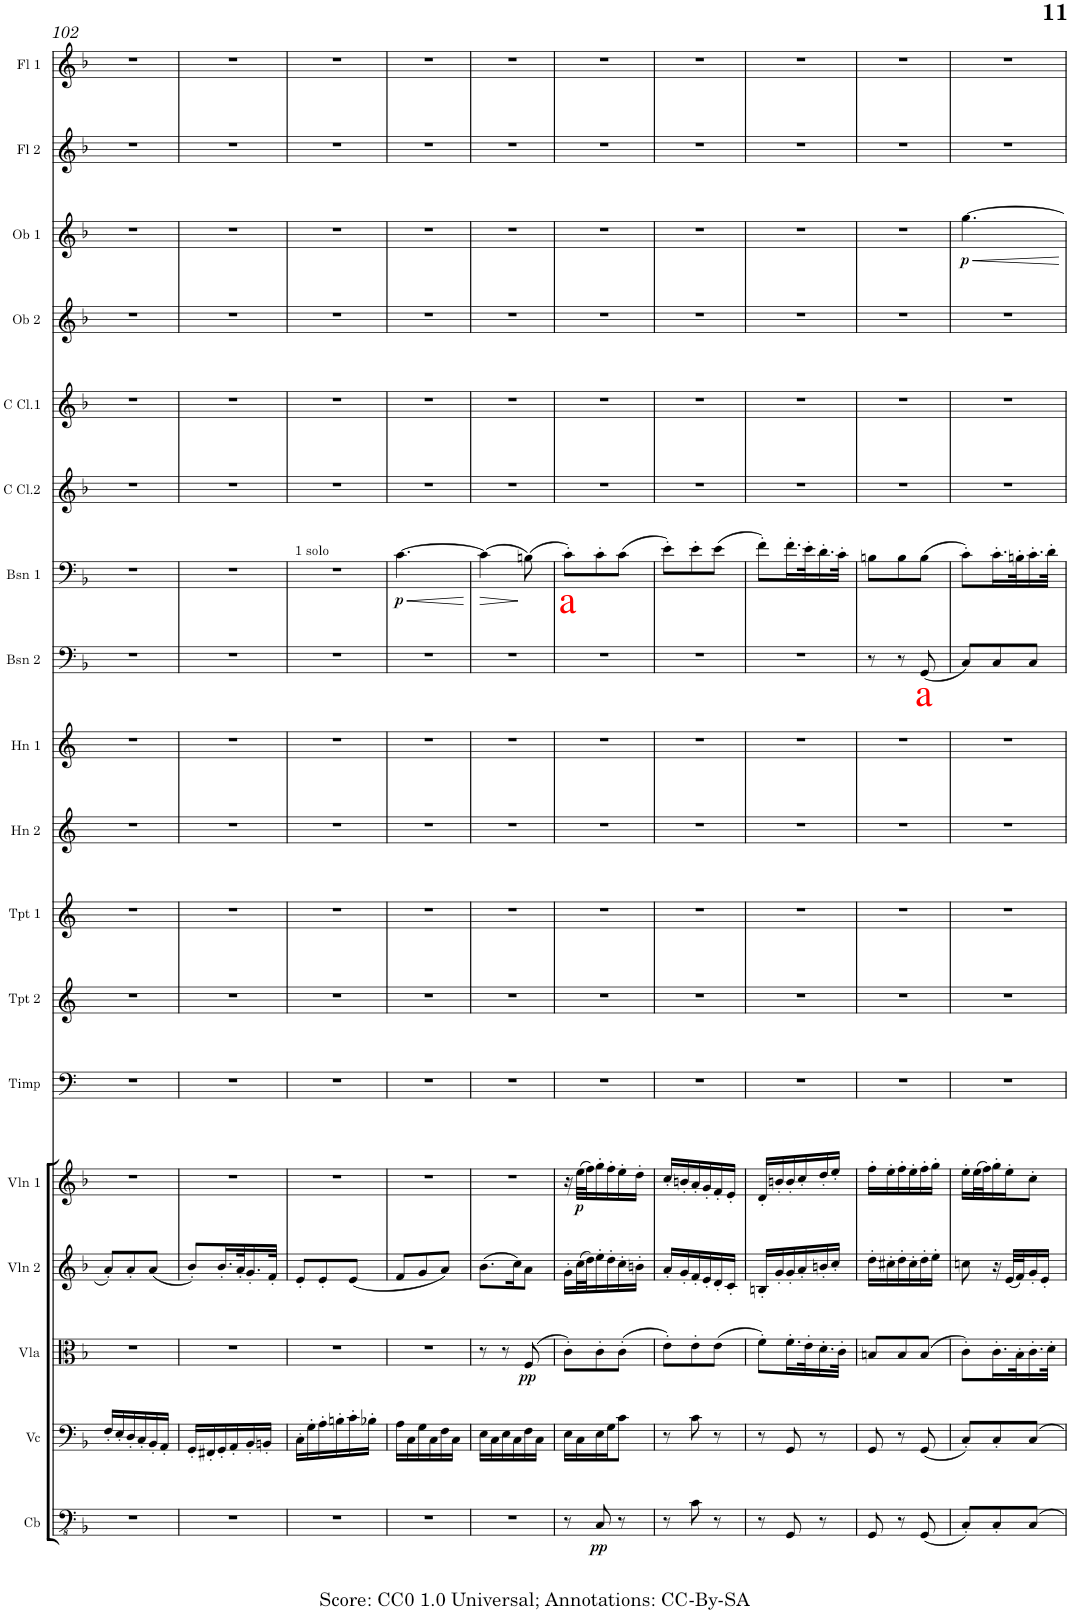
**kern	**dynam	**kern	**kern	**dynam	**kern	**kern	**dynam	**kern	**kern	**kern	**kern	**kern	**kern	**text	**kern	**text	**dynam	**kern	**kern	**kern	**kern	**dynam	**kern	**kern
*part18	*part18	*part17	*part16	*part16	*part15	*part14	*part14	*part13	*part12	*part11	*part10	*part9	*part8	*part8	*part7	*part7	*part7	*part6	*part5	*part4	*part3	*part3	*part2	*part1
*staff18	*staff18	*staff17	*staff16	*staff16	*staff15	*staff14	*staff14	*staff13	*staff12	*staff11	*staff10	*staff9	*staff8	*staff8	*staff7	*staff7	*staff7	*staff6	*staff5	*staff4	*staff3	*staff3	*staff2	*staff1
*I"Contrabass	*	*I"Violoncello	*I"Viola	*	*I"Violin 2	*I"Violin 1	*	*I"Timpani	*I"C Trumpet 2	*I"C Trumpet 1	*I"F Horn 2	*I"F Horn 1	*I"Bassoon 2	*	*I"Bassoon 1	*	*	*I"C Clarinet 2	*I"C Clarinet 1	*I"Oboe 2	*I"Oboe 1	*	*I"Flute 2	*I"Flute 1
*I'Cb	*	*I'Vc	*I'Vla	*	*I'Vln 2	*I'Vln 1	*	*I'Timp	*I'Tpt 2	*I'Tpt 1	*I'Hn 2	*I'Hn 1	*I'Bsn 2	*	*I'Bsn 1	*	*	*I'C Cl.2	*I'C Cl.1	*I'Ob 2	*I'Ob 1	*	*I'Fl 2	*I'Fl 1
!!LO:PB:g=z
*clefFv4	*	*clefF4	*clefC3	*	*clefG2	*clefG2	*	*clefF4	*clefG2	*clefG2	*clefG2	*clefG2	*clefF4	*	*clefF4	*	*	*clefG2	*clefG2	*clefG2	*clefG2	*	*clefG2	*clefG2
*	*	*	*	*	*	*	*	*	*	*	*Trd4c7	*Trd4c7	*	*	*	*	*	*Trd1c2	*Trd1c2	*	*	*	*	*
*k[b-]	*	*k[b-]	*k[b-]	*	*k[b-]	*k[b-]	*	*k[]	*k[]	*k[]	*k[]	*k[]	*k[b-]	*	*k[b-]	*	*	*k[b-]	*k[b-]	*k[b-]	*k[b-]	*	*k[b-]	*k[b-]
*F:	*	*F:	*F:	*	*F:	*F:	*	*	*	*	*	*	*F:	*	*F:	*	*	*F:	*F:	*F:	*F:	*	*F:	*F:
*M3/8	*	*M3/8	*M3/8	*	*M3/8	*M3/8	*	*M3/8	*M3/8	*M3/8	*M3/8	*M3/8	*M3/8	*	*M3/8	*	*	*M3/8	*M3/8	*M3/8	*M3/8	*	*M3/8	*M3/8
=102	=102	=102	=102	=102	=102	=102	=102	=102	=102	=102	=102	=102	=102	=102	=102	=102	=102	=102	=102	=102	=102	=102	=102	=102
4.r	.	16F'/LL	4.r	.	8a'/L	4.r	.	4.r	4.r	4.r	4.r	4.r	4.r	.	4.r	.	.	4.r	4.r	4.r	4.r	.	4.r	4.r
.	.	16E'/	.	.	.	.	.	.	.	.	.	.	.	.	.	.	.	.	.	.	.	.	.	.
.	.	16D'/	.	.	8a'/	.	.	.	.	.	.	.	.	.	.	.	.	.	.	.	.	.	.	.
.	.	16C'/	.	.	.	.	.	.	.	.	.	.	.	.	.	.	.	.	.	.	.	.	.	.
.	.	16BB-'/	.	.	(8a/J	.	.	.	.	.	.	.	.	.	.	.	.	.	.	.	.	.	.	.
.	.	16AA'/JJ	.	.	.	.	.	.	.	.	.	.	.	.	.	.	.	.	.	.	.	.	.	.
=103	=103	=103	=103	=103	=103	=103	=103	=103	=103	=103	=103	=103	=103	=103	=103	=103	=103	=103	=103	=103	=103	=103	=103	=103
4.r	.	16GG'/LL	4.r	.	8b-'/L)	4.r	.	4.r	4.r	4.r	4.r	4.r	4.r	.	4.r	.	.	4.r	4.r	4.r	4.r	.	4.r	4.r
.	.	16FF#X'/	.	.	.	.	.	.	.	.	.	.	.	.	.	.	.	.	.	.	.	.	.	.
.	.	16GG'/	.	.	16.b-'/L	.	.	.	.	.	.	.	.	.	.	.	.	.	.	.	.	.	.	.
.	.	16AA'/	.	.	.	.	.	.	.	.	.	.	.	.	.	.	.	.	.	.	.	.	.	.
.	.	.	.	.	32a'/K	.	.	.	.	.	.	.	.	.	.	.	.	.	.	.	.	.	.	.
.	.	16BB-'/	.	.	16.g'/	.	.	.	.	.	.	.	.	.	.	.	.	.	.	.	.	.	.	.
.	.	16BBn'/JJ	.	.	.	.	.	.	.	.	.	.	.	.	.	.	.	.	.	.	.	.	.	.
.	.	.	.	.	32f'/JJk	.	.	.	.	.	.	.	.	.	.	.	.	.	.	.	.	.	.	.
=104	=104	=104	=104	=104	=104	=104	=104	=104	=104	=104	=104	=104	=104	=104	=104	=104	=104	=104	=104	=104	=104	=104	=104	=104
!	!	!	!	!	!	!	!	!	!	!	!	!	!	!	!LO:TX:a:t=1 solo	!	!	!	!	!	!	!	!	!
4.r	.	16C'\LL	4.r	.	8e'/L	4.r	.	4.r	4.r	4.r	4.r	4.r	4.r	.	4.r	.	.	4.r	4.r	4.r	4.r	.	4.r	4.r
.	.	16G'\	.	.	.	.	.	.	.	.	.	.	.	.	.	.	.	.	.	.	.	.	.	.
.	.	16A'\	.	.	8e'/	.	.	.	.	.	.	.	.	.	.	.	.	.	.	.	.	.	.	.
.	.	16Bn'\	.	.	.	.	.	.	.	.	.	.	.	.	.	.	.	.	.	.	.	.	.	.
.	.	16c'\	.	.	(8e/J	.	.	.	.	.	.	.	.	.	.	.	.	.	.	.	.	.	.	.
.	.	16B-X'\JJ	.	.	.	.	.	.	.	.	.	.	.	.	.	.	.	.	.	.	.	.	.	.
=105	=105	=105	=105	=105	=105	=105	=105	=105	=105	=105	=105	=105	=105	=105	=105	=105	=105	=105	=105	=105	=105	=105	=105	=105
!	!	!	!	!	!	!	!	!	!	!	!	!	!	!	!	!	!LO:HP:b	!	!	!	!	!	!	!
!	!	!	!	!	!	!	!	!	!	!	!	!	!	!	!	!	!LO:DY:n=1:b	!	!	!	!	!	!	!
4.r	.	16A\LL	4.r	.	8f/L	4.r	.	4.r	4.r	4.r	4.r	4.r	4.r	.	[4.c\	.	< p	4.r	4.r	4.r	4.r	.	4.r	4.r
.	.	16C\	.	.	.	.	.	.	.	.	.	.	.	.	.	.	.	.	.	.	.	.	.	.
.	.	16G\	.	.	8g/	.	.	.	.	.	.	.	.	.	.	.	.	.	.	.	.	.	.	.
.	.	16C\	.	.	.	.	.	.	.	.	.	.	.	.	.	.	.	.	.	.	.	.	.	.
.	.	16F\	.	.	8a/J)	.	.	.	.	.	.	.	.	.	.	.	.	.	.	.	.	.	.	.
.	.	16C\JJ	.	.	.	.	.	.	.	.	.	.	.	.	.	.	.	.	.	.	.	.	.	.
.	.	.	.	.	.	.	.	.	.	.	.	.	.	.	.	.	[	.	.	.	.	.	.	.
=106	=106	=106	=106	=106	=106	=106	=106	=106	=106	=106	=106	=106	=106	=106	=106	=106	=106	=106	=106	=106	=106	=106	=106	=106
!	!	!	!	!	!	!	!	!	!	!	!	!	!	!	!	!	!LO:HP:b	!	!	!	!	!	!	!
4.r	.	16E\LL	8r	.	(8.b-\L	4.r	.	4.r	4.r	4.r	4.r	4.r	4.r	.	(4c\]	.	>	4.r	4.r	4.r	4.r	.	4.r	4.r
.	.	16C\	.	.	.	.	.	.	.	.	.	.	.	.	.	.	.	.	.	.	.	.	.	.
.	.	16E\	8r	.	.	.	.	.	.	.	.	.	.	.	.	.	.	.	.	.	.	.	.	.
.	.	16C\	.	.	16cc\K)	.	.	.	.	.	.	.	.	.	.	.	.	.	.	.	.	.	.	.
!	!	!	!	!LO:DY:b	!	!	!	!	!	!	!	!	!	!	!	!	!	!	!	!	!	!	!	!
.	.	16F\	(8F/	pp	8a\J	.	.	.	.	.	.	.	.	.	(8Bn\)	.	]	.	.	.	.	.	.	.
.	.	16C\JJ	.	.	.	.	.	.	.	.	.	.	.	.	.	.	.	.	.	.	.	.	.	.
=107	=107	=107	=107	=107	=107	=107	=107	=107	=107	=107	=107	=107	=107	=107	=107	=107	=107	=107	=107	=107	=107	=107	=107	=107
!	!	!	!	!	!	!	!	!	!	!	!	!	!	!	!	!LO:LY:b:color=#FF0000	!	!	!	!	!	!	!	!
8r	.	16E\LL	8c'\L)	.	16g'\LL	16r	.	4.r	4.r	4.r	4.r	4.r	4.r	.	8c'\L)	a	.	4.r	4.r	4.r	4.r	.	4.r	4.r
!	!	!	!	!	!	!	!LO:DY:b	!	!	!	!	!	!	!	!	!	!	!	!	!	!	!	!	!
.	.	16C\	.	.	(32cc\L	(32ee\LLL	p	.	.	.	.	.	.	.	.	.	.	.	.	.	.	.	.	.
.	.	.	.	.	32dd\J)	32ff\J)	.	.	.	.	.	.	.	.	.	.	.	.	.	.	.	.	.	.
!	!LO:DY:b	!	!	!	!	!	!	!	!	!	!	!	!	!	!	!	!	!	!	!	!	!	!	!
8CC/	pp	16E\	8c'\	.	16ee'\	16gg'\	.	.	.	.	.	.	.	.	8c'\	.	.	.	.	.	.	.	.	.
.	.	16G\J	.	.	16dd'\	16ff'\	.	.	.	.	.	.	.	.	.	.	.	.	.	.	.	.	.	.
8r	.	8c\J	(8c'\J	.	16cc'\	16ee'\	.	.	.	.	.	.	.	.	(8c\J	.	.	.	.	.	.	.	.	.
.	.	.	.	.	16bn'\JJ	16dd'\JJ	.	.	.	.	.	.	.	.	.	.	.	.	.	.	.	.	.	.
=108	=108	=108	=108	=108	=108	=108	=108	=108	=108	=108	=108	=108	=108	=108	=108	=108	=108	=108	=108	=108	=108	=108	=108	=108
8r	.	8r	8e'\L)	.	16a'/LL	16cc'/LL	.	4.r	4.r	4.r	4.r	4.r	4.r	.	8e'\L)	.	.	4.r	4.r	4.r	4.r	.	4.r	4.r
.	.	.	.	.	16g'/	16bn'/	.	.	.	.	.	.	.	.	.	.	.	.	.	.	.	.	.	.
8C\	.	8c\	8e'\	.	16f'/	16a'/	.	.	.	.	.	.	.	.	8e'\	.	.	.	.	.	.	.	.	.
.	.	.	.	.	16e'/	16g'/	.	.	.	.	.	.	.	.	.	.	.	.	.	.	.	.	.	.
8r	.	8r	(8e\J	.	16d'/	16f'/	.	.	.	.	.	.	.	.	(8e\J	.	.	.	.	.	.	.	.	.
.	.	.	.	.	16c'/JJ	16e'/JJ	.	.	.	.	.	.	.	.	.	.	.	.	.	.	.	.	.	.
=109	=109	=109	=109	=109	=109	=109	=109	=109	=109	=109	=109	=109	=109	=109	=109	=109	=109	=109	=109	=109	=109	=109	=109	=109
8r	.	8r	8f'\L)	.	16Bn'/LL	16d'/LL	.	4.r	4.r	4.r	4.r	4.r	4.r	.	8f'\L)	.	.	4.r	4.r	4.r	4.r	.	4.r	4.r
.	.	.	.	.	16g'/	16bn'/	.	.	.	.	.	.	.	.	.	.	.	.	.	.	.	.	.	.
8GGG/	.	8GG/	16.f'\L	.	16g'/	16b'/	.	.	.	.	.	.	.	.	16.f'\L	.	.	.	.	.	.	.	.	.
.	.	.	.	.	16a'/	16cc'/	.	.	.	.	.	.	.	.	.	.	.	.	.	.	.	.	.	.
.	.	.	32e'\K	.	.	.	.	.	.	.	.	.	.	.	32e'\K	.	.	.	.	.	.	.	.	.
8r	.	8r	16.d'\	.	16bn'/	16dd'/	.	.	.	.	.	.	.	.	16.d'\	.	.	.	.	.	.	.	.	.
.	.	.	.	.	16cc'/JJ	16ee'/JJ	.	.	.	.	.	.	.	.	.	.	.	.	.	.	.	.	.	.
.	.	.	32c'\JJk	.	.	.	.	.	.	.	.	.	.	.	32c'\JJk	.	.	.	.	.	.	.	.	.
=110	=110	=110	=110	=110	=110	=110	=110	=110	=110	=110	=110	=110	=110	=110	=110	=110	=110	=110	=110	=110	=110	=110	=110	=110
8GGG/	.	8GG/	8Bn/L	.	16dd'\LL	16ff'\LL	.	4.r	4.r	4.r	4.r	4.r	8r	.	8Bn\L	.	.	4.r	4.r	4.r	4.r	.	4.r	4.r
.	.	.	.	.	16cc#X'\	16ee'\	.	.	.	.	.	.	.	.	.	.	.	.	.	.	.	.	.	.
8r	.	8r	8B/	.	16dd'\	16ff'\	.	.	.	.	.	.	8r	.	8B\	.	.	.	.	.	.	.	.	.
.	.	.	.	.	16cc#'\	16ee'\	.	.	.	.	.	.	.	.	.	.	.	.	.	.	.	.	.	.
!	!	!	!	!	!	!	!	!	!	!	!	!	!	!LO:LY:b:color=#FF0000	!	!	!	!	!	!	!	!	!	!
(8GGG/	.	(8GG/	(8B/J	.	16dd'\	16ff'\	.	.	.	.	.	.	(8GG/	a	(8B\J	.	.	.	.	.	.	.	.	.
.	.	.	.	.	16ee'\JJ	16gg'\JJ	.	.	.	.	.	.	.	.	.	.	.	.	.	.	.	.	.	.
=111	=111	=111	=111	=111	=111	=111	=111	=111	=111	=111	=111	=111	=111	=111	=111	=111	=111	=111	=111	=111	=111	=111	=111	=111
!	!	!	!	!	!	!	!	!	!	!	!	!	!	!	!	!	!	!	!	!	!	!LO:HP:b	!	!
!	!	!	!	!	!	!	!	!	!	!	!	!	!	!	!	!	!	!	!	!	!	!LO:DY:n=1:b	!	!
8CC'/L)	.	8C'/L)	8c'\L)	.	8ccn\	16ee'\LL	.	4.r	4.r	4.r	4.r	4.r	8C/L)	.	8c'\L)	.	.	4.r	4.r	4.r	[4.gg\	< p	4.r	4.r
.	.	.	.	.	.	(32ee\L	.	.	.	.	.	.	.	.	.	.	.	.	.	.	.	.	.	.
.	.	.	.	.	.	32ff\J)	.	.	.	.	.	.	.	.	.	.	.	.	.	.	.	.	.	.
8CC'/	.	8C'/	16.c'\L	.	16r	16gg'\	.	.	.	.	.	.	8C/	.	16.c'\L	.	.	.	.	.	.	.	.	.
.	.	.	.	.	(32e/LLL	16ee'\J	.	.	.	.	.	.	.	.	.	.	.	.	.	.	.	.	.	.
.	.	.	32B-'\K	.	32f/J)	.	.	.	.	.	.	.	.	.	32Bn'\K	.	.	.	.	.	.	.	.	.
8CC/J	.	8C/J	16.c'\	.	16g'/	8cc'\J	.	.	.	.	.	.	8C/J	.	16.c'\	.	.	.	.	.	.	.	.	.
.	.	.	.	.	16e'/JJ	.	.	.	.	.	.	.	.	.	.	.	.	.	.	.	.	.	.	.
.	.	.	32d'\JJk	.	.	.	.	.	.	.	.	.	.	.	32d'\JJk	.	.	.	.	.	.	.	.	.
.	.	.	.	.	.	.	.	.	.	.	.	.	.	.	.	.	.	.	.	.	.	[	.	.
=	=	=	=	=	=	=	=	=	=	=	=	=	=	=	=	=	=	=	=	=	=	=	=	=
*-	*-	*-	*-	*-	*-	*-	*-	*-	*-	*-	*-	*-	*-	*-	*-	*-	*-	*-	*-	*-	*-	*-	*-	*-
